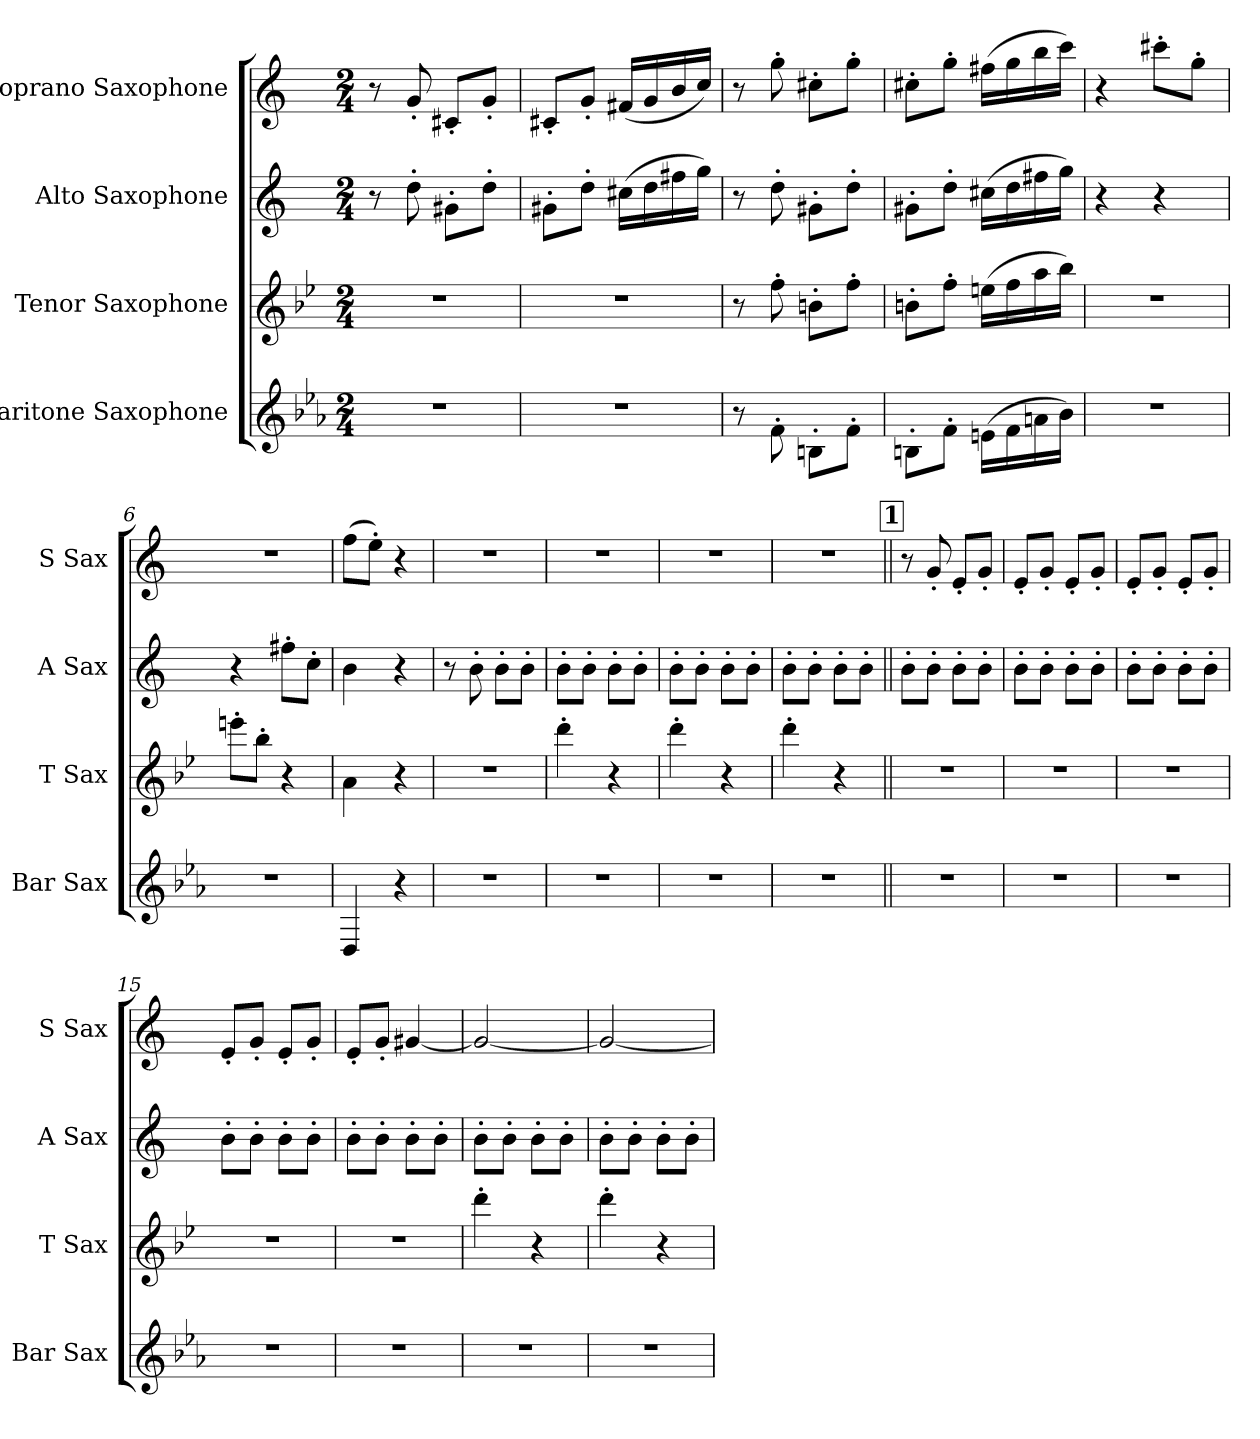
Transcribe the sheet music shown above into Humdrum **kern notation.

**kern	**kern	**kern	**kern
*part4	*part3	*part2	*part1
*staff4	*staff3	*staff2	*staff1
*I"Baritone Saxophone	*I"Tenor Saxophone	*I"Alto Saxophone	*I"Soprano Saxophone
*I'Bar Sax	*I'T Sax	*I'A Sax	*I'S Sax
*clefG2	*clefG2	*clefG2	*clefG2
*ITrd12c21	*ITrd8c14	*ITrd5c9	*ITrd1c2
*k[b-e-a-]	*k[b-e-]	*k[b-e-a-]	*k[b-e-]
*M2/4	*M2/4	*M2/4	*M2/4
*MM170	*MM170	*MM170	*MM170
=1	=1	=1	=1
2r	2r	8r	8r
.	.	8f'\	8f'/
.	.	8Bn'\L	8Bn'/L
.	.	8f'\J	8f'/J
=2	=2	=2	=2
2r	2r	8Bn'\L	8Bn'/L
.	.	8f'\J	8f'/J
.	.	(16en\LL	(16en/LL
.	.	16f\	16f/
.	.	16an\	16a/
.	.	16b-\JJ)	16b-/JJ)
=3	=3	=3	=3
8r	8r	8r	8r
8F'\	8f'\	8f'\	8ff'\
8BBn'\L	8Bn'\L	8Bn'\L	8bn'\L
8F'\J	8f'\J	8f'\J	8ff'\J
=4	=4	=4	=4
8BBn'\L	8Bn'\L	8Bn'\L	8bn'\L
8F'\J	8f'\J	8f'\J	8ff'\J
(16En\LL	(16en\LL	(16en\LL	(16een\LL
16F\	16f\	16f\	16ff\
16An\	16a\	16an\	16aa\
16B-\JJ)	16b-\JJ)	16b-\JJ)	16bb-\JJ)
=5	=5	=5	=5
2r	2r	4r	4r
.	.	4r	8bbn'\L
.	.	.	8ff'\J
!!LO:LB:g=z
=6	=6	=6	=6
2r	8een'\L	4r	2r
.	8b-'\J	.	.
.	4r	8an'\L	.
.	.	8e-'\J	.
=7	=7	=7	=7
4DD/	4A\	4d\	(8ee-\L
.	.	.	8dd'\J)
4r	4r	4r	4r
=8	=8	=8	=8
2r	2r	8r	2r
.	.	8d'\	.
.	.	8d'\L	.
.	.	8d'\J	.
=9	=9	=9	=9
2r	4dd'\	8d'\L	2r
.	.	8d'\J	.
.	4r	8d'\L	.
.	.	8d'\J	.
=10	=10	=10	=10
2r	4dd'\	8d'\L	2r
.	.	8d'\J	.
.	4r	8d'\L	.
.	.	8d'\J	.
=11	=11	=11	=11
2r	4dd'\	8d'\L	2r
.	.	8d'\J	.
.	4r	8d'\L	.
.	.	8d'\J	.
!!LO:REH:place=s1:a:B:fs=14:t=1
=12||	=12||	=12||	=12||
2r	2r	8d'\L	8r
.	.	8d'\J	8f'/
.	.	8d'\L	8d'/L
.	.	8d'\J	8f'/J
=13	=13	=13	=13
2r	2r	8d'\L	8d'/L
.	.	8d'\J	8f'/J
.	.	8d'\L	8d'/L
.	.	8d'\J	8f'/J
=14	=14	=14	=14
2r	2r	8d'\L	8d'/L
.	.	8d'\J	8f'/J
.	.	8d'\L	8d'/L
.	.	8d'\J	8f'/J
!!LO:LB:g=z
=15	=15	=15	=15
2r	2r	8d'\L	8d'/L
.	.	8d'\J	8f'/J
.	.	8d'\L	8d'/L
.	.	8d'\J	8f'/J
=16	=16	=16	=16
2r	2r	8d'\L	8d'/L
.	.	8d'\J	8f'/J
.	.	8d'\L	[4f#X/
.	.	8d'\J	.
=17	=17	=17	=17
2r	4dd'\	8d'\L	2f#/_
.	.	8d'\J	.
.	4r	8d'\L	.
.	.	8d'\J	.
=18	=18	=18	=18
2r	4dd'\	8d'\L	2f#/_
.	.	8d'\J	.
.	4r	8d'\L	.
.	.	8d'\J	.
=	=	=	=
*-	*-	*-	*-
